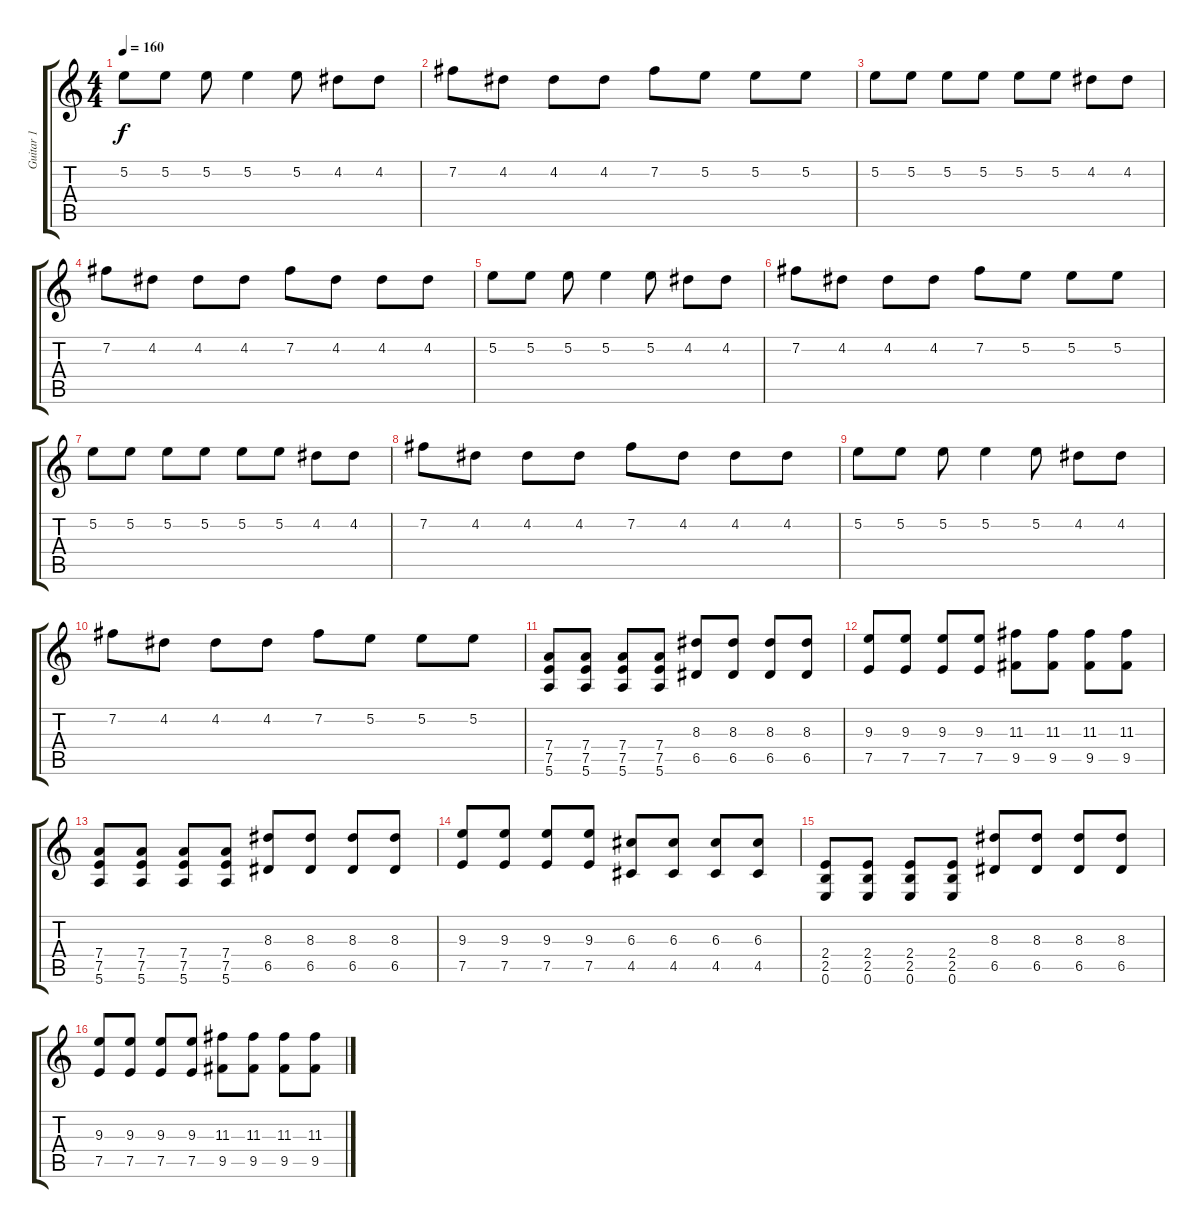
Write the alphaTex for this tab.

\track ("Guitar 1" "Guitar 1") {instrument distortionguitar}
\staff {score tabs}
\tuning (E4 B3 G3 D3 A2 E2) {hide}
\ts (4 4)
\tempo 160
\clef g2
\ks c
5.2.8{dy f} 5.2.8 5.2.8 5.2.4 5.2.8 4.2.8 4.2.8 |
7.2.8 4.2.8 4.2.8 4.2.8 7.2.8 5.2.8 5.2.8 5.2.8 |
5.2.8 5.2.8 5.2.8 5.2.8 5.2.8 5.2.8 4.2.8 4.2.8 |
7.2.8 4.2.8 4.2.8 4.2.8 7.2.8 4.2.8 4.2.8 4.2.8 |
5.2.8 5.2.8 5.2.8 5.2.4 5.2.8 4.2.8 4.2.8 |
7.2.8 4.2.8 4.2.8 4.2.8 7.2.8 5.2.8 5.2.8 5.2.8 |
5.2.8 5.2.8 5.2.8 5.2.8 5.2.8 5.2.8 4.2.8 4.2.8 |
7.2.8 4.2.8 4.2.8 4.2.8 7.2.8 4.2.8 4.2.8 4.2.8 |
5.2.8 5.2.8 5.2.8 5.2.4 5.2.8 4.2.8 4.2.8 |
7.2.8 4.2.8 4.2.8 4.2.8 7.2.8 5.2.8 5.2.8 5.2.8 |
(7.4 7.5 5.6).8 (7.4 7.5 5.6).8 (7.4 7.5 5.6).8 (7.4 7.5 5.6).8 (8.3 6.5).8 (8.3 6.5).8 (8.3 6.5).8 (8.3 6.5).8 |
(9.3 7.5).8 (9.3 7.5).8 (9.3 7.5).8 (9.3 7.5).8 (11.3 9.5).8 (11.3 9.5).8 (11.3 9.5).8 (11.3 9.5).8 |
(7.4 7.5 5.6).8 (7.4 7.5 5.6).8 (7.4 7.5 5.6).8 (7.4 7.5 5.6).8 (8.3 6.5).8 (8.3 6.5).8 (8.3 6.5).8 (8.3 6.5).8 |
(9.3 7.5).8 (9.3 7.5).8 (9.3 7.5).8 (9.3 7.5).8 (6.3 4.5).8 (6.3 4.5).8 (6.3 4.5).8 (6.3 4.5).8 |
(2.4 2.5 0.6).8 (2.4 2.5 0.6).8 (2.4 2.5 0.6).8 (2.4 2.5 0.6).8 (8.3 6.5).8 (8.3 6.5).8 (8.3 6.5).8 (8.3 6.5).8 |
(9.3 7.5).8 (9.3 7.5).8 (9.3 7.5).8 (9.3 7.5).8 (11.3 9.5).8 (11.3 9.5).8 (11.3 9.5).8 (11.3 9.5).8
